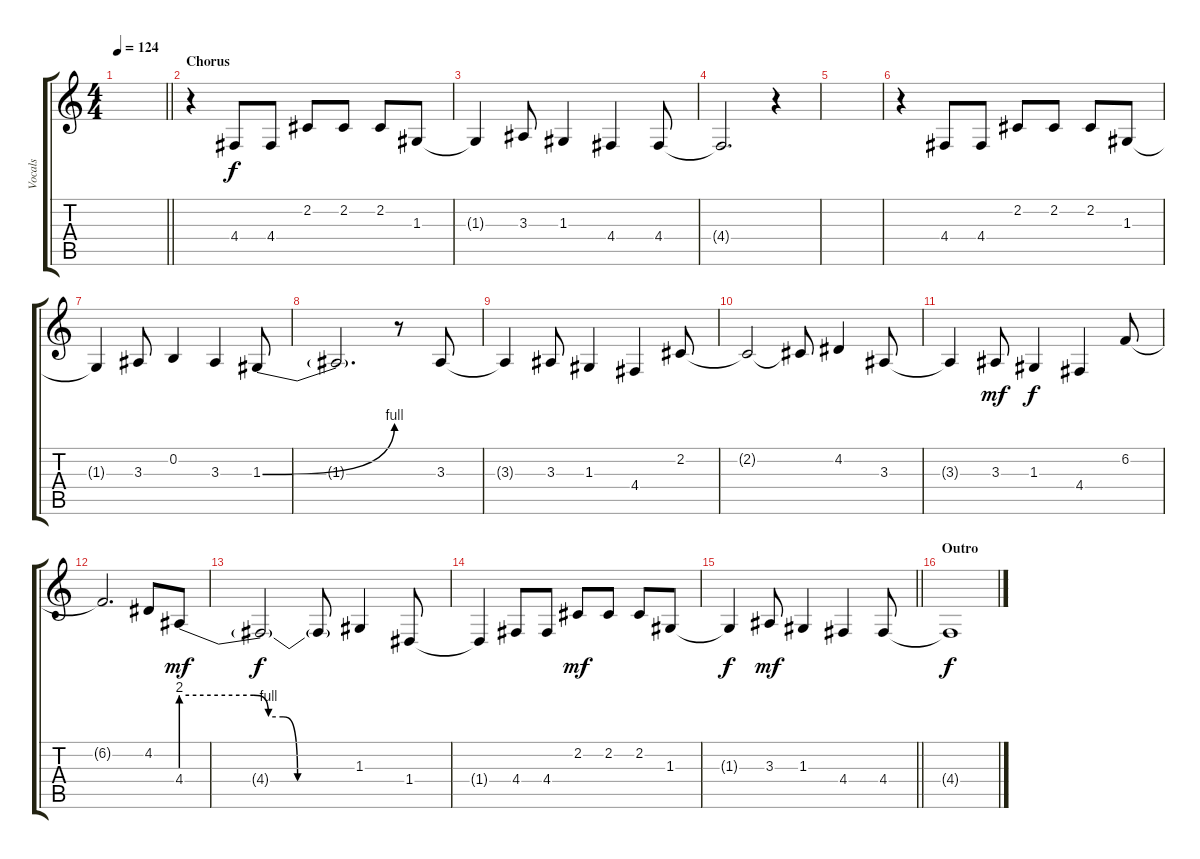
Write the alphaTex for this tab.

\track ("Vocals" "Vocals") {instrument tenorsax}
\staff {score tabs}
\tuning (E4 B3 G3 D3 A2 E2) {hide}
\ts (4 4)
\tempo 124
\clef g2
\barLineRight lightlight
\ks c
|
\section ("" "Chorus")
r.4 4.4.8 4.4.8 2.2.8 2.2.8 2.2.8 1.3.8 |
1.3{t}.4 3.3.8 1.3.4 4.4.4 4.4.8 |
4.4{t}.2{d} r.4 |
|
r.4 4.4.8 4.4.8 2.2.8 2.2.8 2.2.8 1.3.8 |
1.3{t}.4 3.3.8 0.2.4 3.3.4 1.3{be (bend 0 0 60 4)}.8 |
1.3{t}.2{d} r.8 3.3.8 |
3.3{t}.4 3.3.8 1.3.4 4.4.4 2.2.8 |
2.2{t}.2 2.2{t}.8 4.2.4 3.3.8 |
3.3{t}.4 3.3.8{dy mf} 1.3.4{dy f} 4.4.4 6.2.8 |
6.2{t}.2{d} 4.2.8 4.4{be (custom 0 8 25 8 30 4 35 4 40 0 60 0)}.8{dy mf} |
4.4{t}.2{dy f} 4.4{t}.8 1.3.4 1.4.8 |
1.4{t}.4 4.4.8 4.4.8 2.2.8{dy mf} 2.2.8 2.2.8 1.3.8 |
\barLineRight lightlight
1.3{t}.4{dy f} 3.3.8{dy mf} 1.3.4 4.4.4 4.4.8 |
\section ("" "Outro")
4.4{t}.1{dy f}
